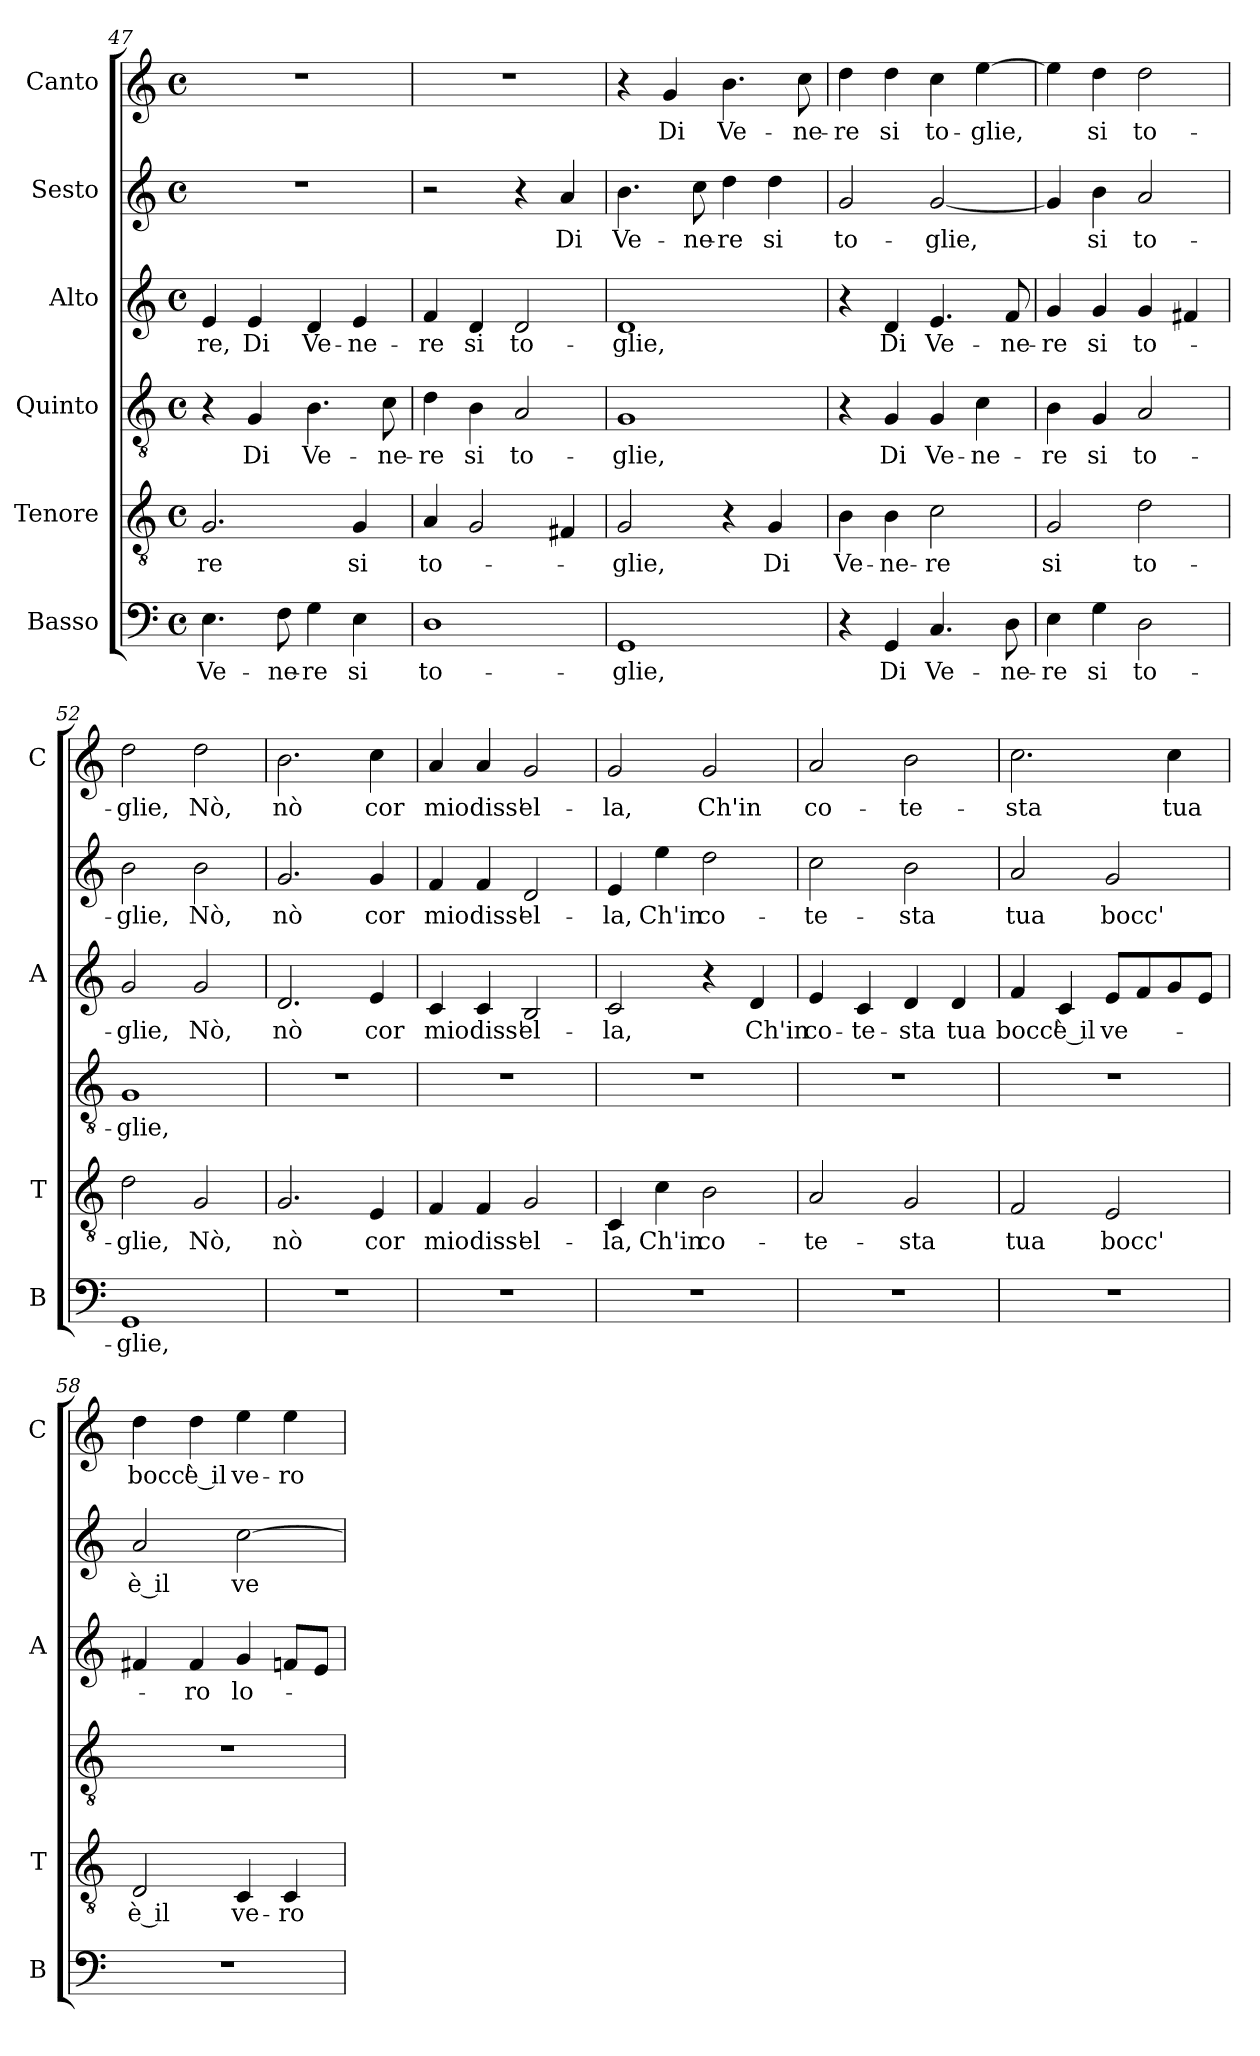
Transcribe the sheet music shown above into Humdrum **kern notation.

**kern	**text	**kern	**text	**kern	**text	**kern	**text	**kern	**text	**kern	**text
*part6	*part6	*part5	*part5	*part4	*part4	*part3	*part3	*part2	*part2	*part1	*part1
*staff6	*staff6	*staff5	*staff5	*staff4	*staff4	*staff3	*staff3	*staff2	*staff2	*staff1	*staff1
*I"Basso	*	*I"Tenore	*	*I"Quinto	*	*I"Alto	*	*I"Sesto	*	*I"Canto	*
*I'B	*	*I'T	*	*	*	*I'A	*	*	*	*I'C	*
*clefF4	*	*clefGv2	*	*clefGv2	*	*clefG2	*	*clefG2	*	*clefG2	*
*k[]	*	*k[]	*	*k[]	*	*k[]	*	*k[]	*	*k[]	*
*C:	*	*C:	*	*C:	*	*C:	*	*C:	*	*C:	*
*M4/4	*	*M4/4	*	*M4/4	*	*M4/4	*	*M4/4	*	*M4/4	*
*met(c)	*	*met(c)	*	*met(c)	*	*met(c)	*	*met(c)	*	*met(c)	*
=47	=47	=47	=47	=47	=47	=47	=47	=47	=47	=47	=47
!	!LO:LY:b	!	!LO:LY:b	!	!	!	!LO:LY:b	!	!	!	!
4.E\	Ve-	2.G/	-re	4r	.	4e/	-re,	1r	.	1r	.
!	!	!	!	!	!LO:LY:b	!	!LO:LY:b	!	!	!	!
.	.	.	.	4G/	Di	4e/	Di	.	.	.	.
!	!LO:LY:b	!	!	!	!	!	!	!	!	!	!
8F\	-ne-	.	.	.	.	.	.	.	.	.	.
!	!LO:LY:b	!	!	!	!LO:LY:b	!	!LO:LY:b	!	!	!	!
4G\	-re	.	.	4.B\	Ve-	4d/	Ve-	.	.	.	.
!	!LO:LY:b	!	!LO:LY:b	!	!	!	!LO:LY:b	!	!	!	!
4E\	si	4G/	si	.	.	4e/	-ne-	.	.	.	.
!	!	!	!	!	!LO:LY:b	!	!	!	!	!	!
.	.	.	.	8c\	-ne-	.	.	.	.	.	.
=48	=48	=48	=48	=48	=48	=48	=48	=48	=48	=48	=48
!	!LO:LY:b	!	!LO:LY:b	!	!LO:LY:b	!	!LO:LY:b	!	!	!	!
1D	to-	4A/	to-	4d\	-re	4f/	-re	2r	.	1r	.
!	!	!	!	!	!LO:LY:b	!	!LO:LY:b	!	!	!	!
.	.	2G/	.	4B\	si	4d/	si	.	.	.	.
!	!	!	!	!	!LO:LY:b	!	!LO:LY:b	!	!	!	!
.	.	.	.	2A/	to-	2d/	to-	4r	.	.	.
!	!	!	!	!	!	!	!	!	!LO:LY:b	!	!
.	.	4F#X/	.	.	.	.	.	4a/	Di	.	.
=49	=49	=49	=49	=49	=49	=49	=49	=49	=49	=49	=49
!	!LO:LY:b	!	!LO:LY:b	!	!LO:LY:b	!	!LO:LY:b	!	!LO:LY:b	!	!
1GG	-glie,	2G/	-glie,	1G	-glie,	1d	-glie,	4.b\	Ve-	4r	.
!	!	!	!	!	!	!	!	!	!	!	!LO:LY:b
.	.	.	.	.	.	.	.	.	.	4g/	Di
!	!	!	!	!	!	!	!	!	!LO:LY:b	!	!
.	.	.	.	.	.	.	.	8cc\	-ne-	.	.
!	!	!	!	!	!	!	!	!	!LO:LY:b	!	!LO:LY:b
.	.	4r	.	.	.	.	.	4dd\	-re	4.b\	Ve-
!	!	!	!LO:LY:b	!	!	!	!	!	!LO:LY:b	!	!
.	.	4G/	Di	.	.	.	.	4dd\	si	.	.
!	!	!	!	!	!	!	!	!	!	!	!LO:LY:b
.	.	.	.	.	.	.	.	.	.	8cc\	-ne-
!!LO:LB:g=z
=50	=50	=50	=50	=50	=50	=50	=50	=50	=50	=50	=50
!	!	!	!LO:LY:b	!	!	!	!	!	!LO:LY:b	!	!LO:LY:b
4r	.	4B\	Ve-	4r	.	4r	.	2g/	to-	4dd\	-re
!	!LO:LY:b	!	!LO:LY:b	!	!LO:LY:b	!	!LO:LY:b	!	!	!	!LO:LY:b
4GG/	Di	4B\	-ne-	4G/	Di	4d/	Di	.	.	4dd\	si
!	!LO:LY:b	!	!LO:LY:b	!	!LO:LY:b	!	!LO:LY:b	!	!LO:LY:b	!	!LO:LY:b
4.C/	Ve-	2c\	-re	4G/	Ve-	4.e/	Ve-	[2g/	-glie,	4cc\	to-
!	!	!	!	!	!LO:LY:b	!	!	!	!	!	!LO:LY:b
.	.	.	.	4c\	-ne-	.	.	.	.	[4ee\	-glie,
!	!LO:LY:b	!	!	!	!	!	!LO:LY:b	!	!	!	!
8D\	-ne-	.	.	.	.	8f/	-ne-	.	.	.	.
=51	=51	=51	=51	=51	=51	=51	=51	=51	=51	=51	=51
!	!LO:LY:b	!	!LO:LY:b	!	!LO:LY:b	!	!LO:LY:b	!	!	!	!
4E\	-re	2G/	si	4B\	-re	4g/	-re	4g/]	.	4ee\]	.
!	!LO:LY:b	!	!	!	!LO:LY:b	!	!LO:LY:b	!	!LO:LY:b	!	!LO:LY:b
4G\	si	.	.	4G/	si	4g/	si	4b\	si	4dd\	si
!	!LO:LY:b	!	!LO:LY:b	!	!LO:LY:b	!	!LO:LY:b	!	!LO:LY:b	!	!LO:LY:b
2D\	to-	2d\	to-	2A/	to-	4g/	to-	2a/	to-	2dd\	to-
.	.	.	.	.	.	4f#X/	.	.	.	.	.
=52	=52	=52	=52	=52	=52	=52	=52	=52	=52	=52	=52
!	!LO:LY:b	!	!LO:LY:b	!	!LO:LY:b	!	!LO:LY:b	!	!LO:LY:b	!	!LO:LY:b
1GG	-glie,	2d\	-glie,	1G	-glie,	2g/	-glie,	2b\	-glie,	2dd\	-glie,
!	!	!	!LO:LY:b	!	!	!	!LO:LY:b	!	!LO:LY:b	!	!LO:LY:b
.	.	2G/	Nò,	.	.	2g/	Nò,	2b\	Nò,	2dd\	Nò,
=53	=53	=53	=53	=53	=53	=53	=53	=53	=53	=53	=53
!	!	!	!LO:LY:b	!	!	!	!LO:LY:b	!	!LO:LY:b	!	!LO:LY:b
1r	.	2.G/	nò	1r	.	2.d/	nò	2.g/	nò	2.b\	nò
!	!	!	!LO:LY:b	!	!	!	!LO:LY:b	!	!LO:LY:b	!	!LO:LY:b
.	.	4E/	cor	.	.	4e/	cor	4g/	cor	4cc\	cor
=54	=54	=54	=54	=54	=54	=54	=54	=54	=54	=54	=54
!	!	!	!LO:LY:b	!	!	!	!LO:LY:b	!	!LO:LY:b	!	!LO:LY:b
1r	.	4F/	mio	1r	.	4c/	mio	4f/	mio	4a/	mio
!	!	!	!LO:LY:b	!	!	!	!LO:LY:b	!	!LO:LY:b	!	!LO:LY:b
.	.	4F/	diss'	.	.	4c/	diss'	4f/	diss'	4a/	diss'
!	!	!	!LO:LY:b	!	!	!	!LO:LY:b	!	!LO:LY:b	!	!LO:LY:b
.	.	2G/	el-	.	.	2B/	el-	2d/	el-	2g/	el-
=55	=55	=55	=55	=55	=55	=55	=55	=55	=55	=55	=55
!	!	!	!LO:LY:b	!	!	!	!LO:LY:b	!	!LO:LY:b	!	!LO:LY:b
1r	.	4C/	-la,	1r	.	2c/	-la,	4e/	-la,	2g/	-la,
!	!	!	!LO:LY:b	!	!	!	!	!	!LO:LY:b	!	!
.	.	4c\	Ch'in	.	.	.	.	4ee\	Ch'in	.	.
!	!	!	!LO:LY:b	!	!	!	!	!	!LO:LY:b	!	!LO:LY:b
.	.	2B\	co-	.	.	4r	.	2dd\	co-	2g/	Ch'in
!	!	!	!	!	!	!	!LO:LY:b	!	!	!	!
.	.	.	.	.	.	4d/	Ch'in	.	.	.	.
=56	=56	=56	=56	=56	=56	=56	=56	=56	=56	=56	=56
!	!	!	!LO:LY:b	!	!	!	!LO:LY:b	!	!LO:LY:b	!	!LO:LY:b
1r	.	2A/	-te-	1r	.	4e/	co-	2cc\	-te-	2a/	co-
!	!	!	!	!	!	!	!LO:LY:b	!	!	!	!
.	.	.	.	.	.	4c/	-te-	.	.	.	.
!	!	!	!LO:LY:b	!	!	!	!LO:LY:b	!	!LO:LY:b	!	!LO:LY:b
.	.	2G/	-sta	.	.	4d/	-sta	2b\	-sta	2b\	-te-
!	!	!	!	!	!	!	!LO:LY:b	!	!	!	!
.	.	.	.	.	.	4d/	tua	.	.	.	.
=57	=57	=57	=57	=57	=57	=57	=57	=57	=57	=57	=57
!	!	!	!LO:LY:b	!	!	!	!LO:LY:b	!	!LO:LY:b	!	!LO:LY:b
1r	.	2F/	tua	1r	.	4f/	bocc'	2a/	tua	2.cc\	-sta
!	!	!	!	!	!	!	!LO:LY:b	!	!	!	!
.	.	.	.	.	.	4c/	è il	.	.	.	.
!	!	!	!LO:LY:b	!	!	!	!LO:LY:b	!	!LO:LY:b	!	!
.	.	2E/	bocc'	.	.	8e/L	ve-	2g/	bocc'	.	.
.	.	.	.	.	.	8f/	.	.	.	.	.
!	!	!	!	!	!	!	!	!	!	!	!LO:LY:b
.	.	.	.	.	.	8g/	.	.	.	4cc\	tua
.	.	.	.	.	.	8e/J	.	.	.	.	.
!!LO:LB:g=z
=58	=58	=58	=58	=58	=58	=58	=58	=58	=58	=58	=58
!	!	!	!LO:LY:b	!	!	!	!	!	!LO:LY:b	!	!LO:LY:b
1r	.	2D/	è il	1r	.	4f#X/	.	2a/	è il	4dd\	bocc'
!	!	!	!	!	!	!	!LO:LY:b	!	!	!	!LO:LY:b
.	.	.	.	.	.	4f#/	-ro	.	.	4dd\	è il
!	!	!	!LO:LY:b	!	!	!	!LO:LY:b	!	!LO:LY:b	!	!LO:LY:b
.	.	4C/	ve-	.	.	4g/	lo-	[2cc\	ve-	4ee\	ve-
!	!	!	!LO:LY:b	!	!	!	!	!	!	!	!LO:LY:b
.	.	4C/	-ro	.	.	8fn/L	.	.	.	4ee\	-ro
.	.	.	.	.	.	8e/J	.	.	.	.	.
=	=	=	=	=	=	=	=	=	=	=	=
*-	*-	*-	*-	*-	*-	*-	*-	*-	*-	*-	*-
